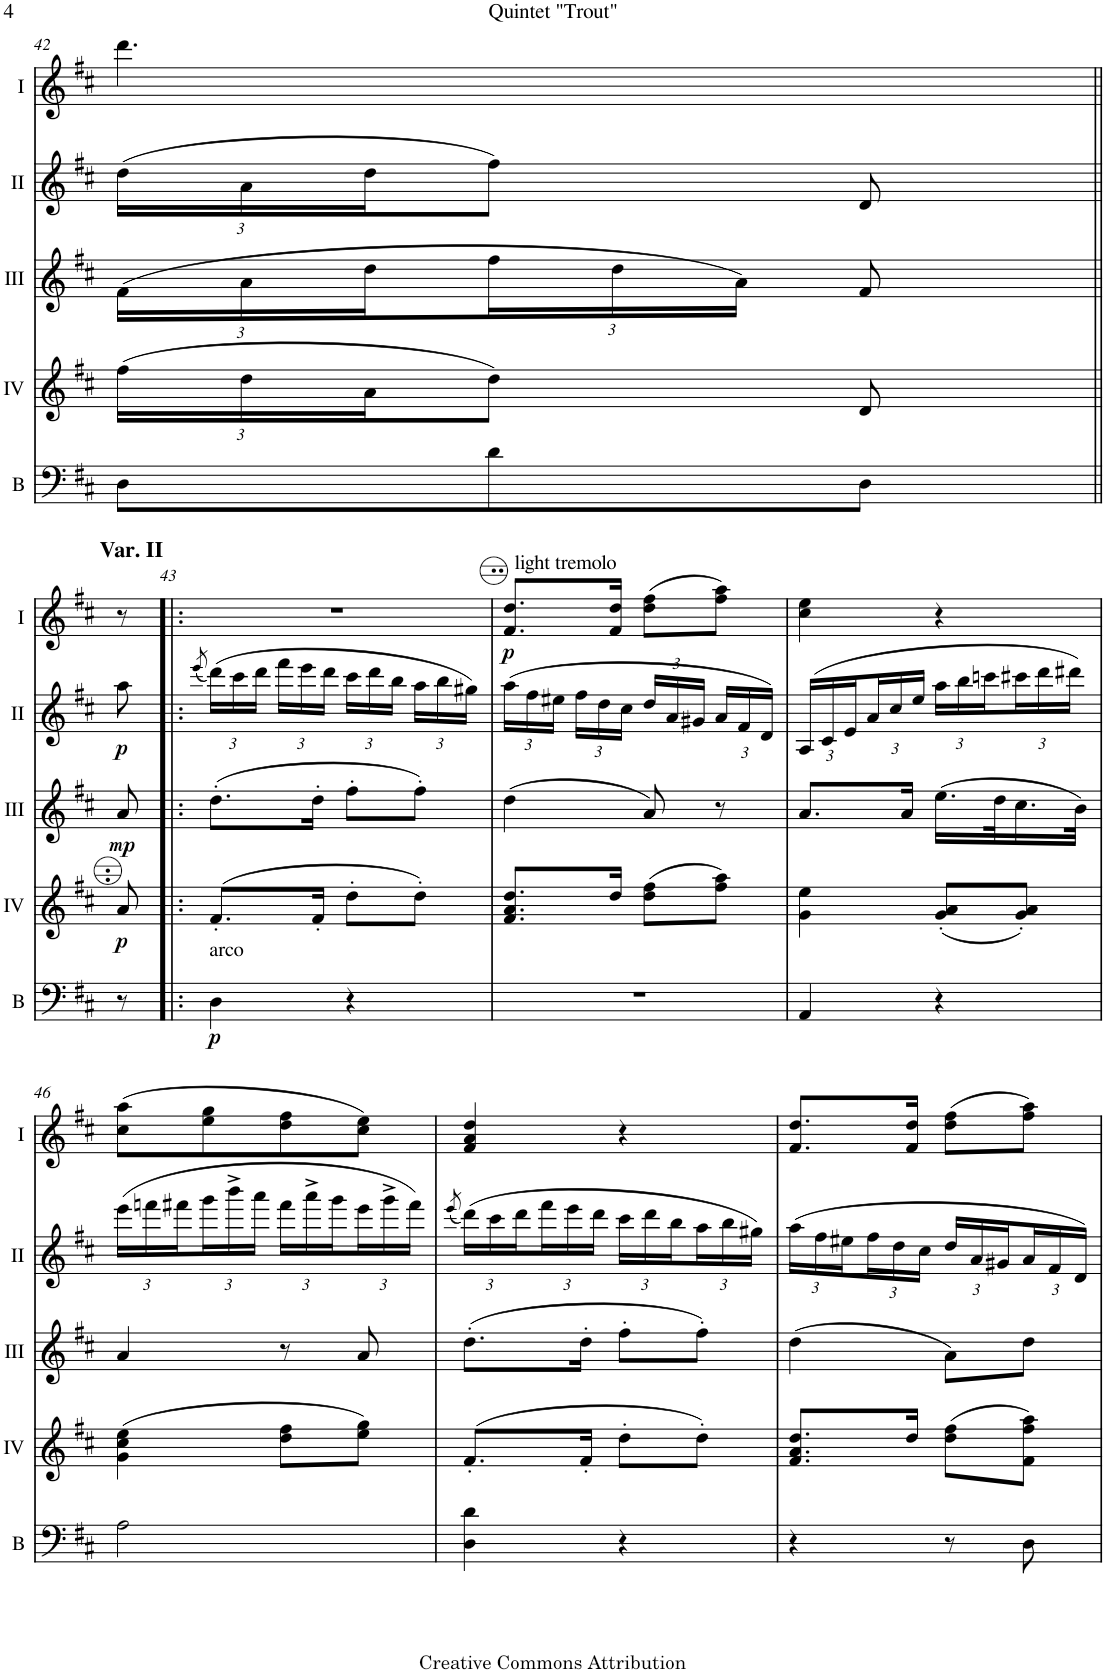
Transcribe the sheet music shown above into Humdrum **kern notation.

**kern	**dynam	**kern	**dynam	**kern	**dynam	**kern	**dynam	**kern	**dynam
*part5	*part5	*part4	*part4	*part3	*part3	*part2	*part2	*part1	*part1
*staff5	*staff5	*staff4	*staff4	*staff3	*staff3	*staff2	*staff2	*staff1	*staff1
*I"Bass	*	*I"Acc. 4	*	*I"Acc. 3	*	*I"Acc. 2	*	*I"Acc. 1	*
*I'B	*	*	*	*	*	*	*	*	*
!!LO:PB:g=z
*clefF4	*	*clefG2	*	*clefG2	*	*clefG2	*	*clefG2	*
*Trd7c12	*	*Trd7c12	*	*Trd7c12	*	*	*	*	*
*k[f#c#]	*	*k[f#c#]	*	*k[f#c#]	*	*k[f#c#]	*	*k[f#c#]	*
*M2/4	*	*M2/4	*	*M2/4	*	*M2/4	*	*M2/4	*
*	*	*Xbrackettup	*	*Xbrackettup	*	*Xbrackettup	*	*	*
=42	=42	=42	=42	=42	=42	=42	=42	=42	=42
8D\L	.	(24ff#\LL	.	(24f#\LL	.	(24dd\LL	.	4.ddd\	.
.	.	24dd\	.	24a\	.	24a\	.	.	.
.	.	24a\J	.	24dd\	.	24dd\J	.	.	.
8d\	.	8dd\J)	.	24ff#\	.	8ff#\J)	.	.	.
.	.	.	.	24dd\	.	.	.	.	.
.	.	.	.	24a\JJ)	.	.	.	.	.
8D\J	.	8d/	.	8f#/	.	8d/	.	.	.
!!LO:LB:g=z
=42X2||	=42X2||	=42X2||	=42X2||	=42X2||	=42X2||	=42X2||	=42X2||	=42X2||	=42X2||
!	!	!	!	!	!	!	!	!LO:TX:a:B:t=Var. II	!
!	!	!	!LO:DY:b	!	!LO:DY:b	!	!LO:DY:b	!	!
8r	.	8a/	p	8a/	mp	8aa\	p	8r	.
=43!|:	=43!|:	=43!|:	=43!|:	=43!|:	=43!|:	=43!|:	=43!|:	=43!|:	=43!|:
.	.	.	.	.	.	(8qeee/	.	.	.
!LO:TX:a:t=arco	!	!	!	!	!	!	!	!	!
!	!LO:DY:b	!	!	!	!	!	!	!	!
4D\	p	(8.f#'/L	.	(8.dd'\L	.	(24ddd\LL)	.	2r	.
.	.	.	.	.	.	24ccc#\	.	.	.
.	.	.	.	.	.	24ddd\JJ	.	.	.
.	.	.	.	.	.	24fff#\LL	.	.	.
.	.	.	.	.	.	24eee\	.	.	.
.	.	16f#'/Jk	.	16dd'\Jk	.	.	.	.	.
.	.	.	.	.	.	24ddd\JJ	.	.	.
4r	.	8dd'\L	.	8ff#'\L	.	24ccc#\LL	.	.	.
.	.	.	.	.	.	24ddd\	.	.	.
.	.	.	.	.	.	24bb\JJ	.	.	.
.	.	8dd'\J)	.	8ff#'\J)	.	24aa\LL	.	.	.
.	.	.	.	.	.	24bb\	.	.	.
.	.	.	.	.	.	24gg#X\JJ)	.	.	.
=44	=44	=44	=44	=44	=44	=44	=44	=44	=44
!	!	!	!	!	!	!	!	!LO:TX:a:t=light tremolo	!
!	!	!	!	!	!	!	!	!	!LO:DY:b
2r	.	8.f#/ 8.a/ 8.dd/L	.	(4dd\	.	(24aa\LL	.	8.f#/ 8.dd/L	p
.	.	.	.	.	.	24ff#\	.	.	.
.	.	.	.	.	.	24ee#X\JJ	.	.	.
.	.	.	.	.	.	24ff#\LL	.	.	.
.	.	.	.	.	.	24dd\	.	.	.
.	.	16dd/Jk	.	.	.	.	.	16f#/ 16dd/Jk	.
.	.	.	.	.	.	24cc#\JJ	.	.	.
.	.	(8dd\ 8ff#\L	.	8a/)	.	24dd/LL	.	(8dd\ 8ff#\L	.
.	.	.	.	.	.	24a/	.	.	.
.	.	.	.	.	.	24g#X/JJ	.	.	.
.	.	8ff#\ 8aa\J)	.	8r	.	24a/LL	.	8ff#\ 8aa\J)	.
.	.	.	.	.	.	24f#/	.	.	.
.	.	.	.	.	.	24d/JJ)	.	.	.
=45	=45	=45	=45	=45	=45	=45	=45	=45	=45
4AA/	.	4g\ 4ee\	.	8.a/L	.	(24A/LL	.	4cc#\ 4ee\	.
.	.	.	.	.	.	24c#/	.	.	.
.	.	.	.	.	.	24e/	.	.	.
.	.	.	.	.	.	24a/	.	.	.
.	.	.	.	.	.	24cc#/	.	.	.
.	.	.	.	16a/Jk	.	.	.	.	.
.	.	.	.	.	.	24ee/JJ	.	.	.
4r	.	(8g/' 8a/'L	.	(16.ee\LL	.	24aa\LL	.	4r	.
.	.	.	.	.	.	24bb\	.	.	.
.	.	.	.	.	.	24cccn\	.	.	.
.	.	.	.	32dd\K	.	.	.	.	.
.	.	8g/' 8a/'J)	.	16.cc#\	.	24ccc#X\	.	.	.
.	.	.	.	.	.	24ddd\	.	.	.
.	.	.	.	.	.	24ddd#X\JJ)	.	.	.
.	.	.	.	32b\JJk)	.	.	.	.	.
!!LO:LB:g=z
=46	=46	=46	=46	=46	=46	=46	=46	=46	=46
2A\	.	(4g\ 4cc#\ 4ee\	.	4a/	.	(24eee\LL	.	(8cc#\ 8aa\L	.
.	.	.	.	.	.	24fffn\	.	.	.
.	.	.	.	.	.	24fff#X\	.	.	.
.	.	.	.	.	.	24ggg\	.	8ee\ 8gg\	.
.	.	.	.	.	.	24bbb^\	.	.	.
.	.	.	.	.	.	24aaa\JJ	.	.	.
.	.	8dd\ 8ff#\L	.	8r	.	24fff#\LL	.	8dd\ 8ff#\	.
.	.	.	.	.	.	24aaa^\	.	.	.
.	.	.	.	.	.	24ggg\	.	.	.
.	.	8ee\ 8gg\J)	.	8a/	.	24eee\	.	8cc#\ 8ee\J)	.
.	.	.	.	.	.	24ggg^\	.	.	.
.	.	.	.	.	.	24fff#\JJ)	.	.	.
=47	=47	=47	=47	=47	=47	=47	=47	=47	=47
.	.	.	.	.	.	(8qeee/	.	.	.
4D\ 4d\	.	(8.f#'/L	.	(8.dd'\L	.	(24ddd\LL)	.	4f#/ 4a/ 4dd/	.
.	.	.	.	.	.	24ccc#\	.	.	.
.	.	.	.	.	.	24ddd\	.	.	.
.	.	.	.	.	.	24fff#\	.	.	.
.	.	.	.	.	.	24eee\	.	.	.
.	.	16f#'/Jk	.	16dd'\Jk	.	.	.	.	.
.	.	.	.	.	.	24ddd\JJ	.	.	.
4r	.	8dd'\L	.	8ff#'\L	.	24ccc#\LL	.	4r	.
.	.	.	.	.	.	24ddd\	.	.	.
.	.	.	.	.	.	24bb\	.	.	.
.	.	8dd'\J)	.	8ff#'\J)	.	24aa\	.	.	.
.	.	.	.	.	.	24bb\	.	.	.
.	.	.	.	.	.	24gg#X\JJ)	.	.	.
=48	=48	=48	=48	=48	=48	=48	=48	=48	=48
4r	.	8.f#/ 8.a/ 8.dd/L	.	(4dd\	.	(24aa\LL	.	8.f#/ 8.dd/L	.
.	.	.	.	.	.	24ff#\	.	.	.
.	.	.	.	.	.	24ee#X\	.	.	.
.	.	.	.	.	.	24ff#\	.	.	.
.	.	.	.	.	.	24dd\	.	.	.
.	.	16dd/Jk	.	.	.	.	.	16f#/ 16dd/Jk	.
.	.	.	.	.	.	24cc#\JJ	.	.	.
8r	.	(8dd\ 8ff#\L	.	8a\L)	.	24dd/LL	.	(8dd\ 8ff#\L	.
.	.	.	.	.	.	24a/	.	.	.
.	.	.	.	.	.	24g#X/	.	.	.
8D\	.	8f#\ 8ff#\ 8aa\J)	.	8dd\J	.	24a/	.	8ff#\ 8aa\J)	.
.	.	.	.	.	.	24f#/	.	.	.
.	.	.	.	.	.	24d/JJ)	.	.	.
=	=	=	=	=	=	=	=	=	=
*-	*-	*-	*-	*-	*-	*-	*-	*-	*-
